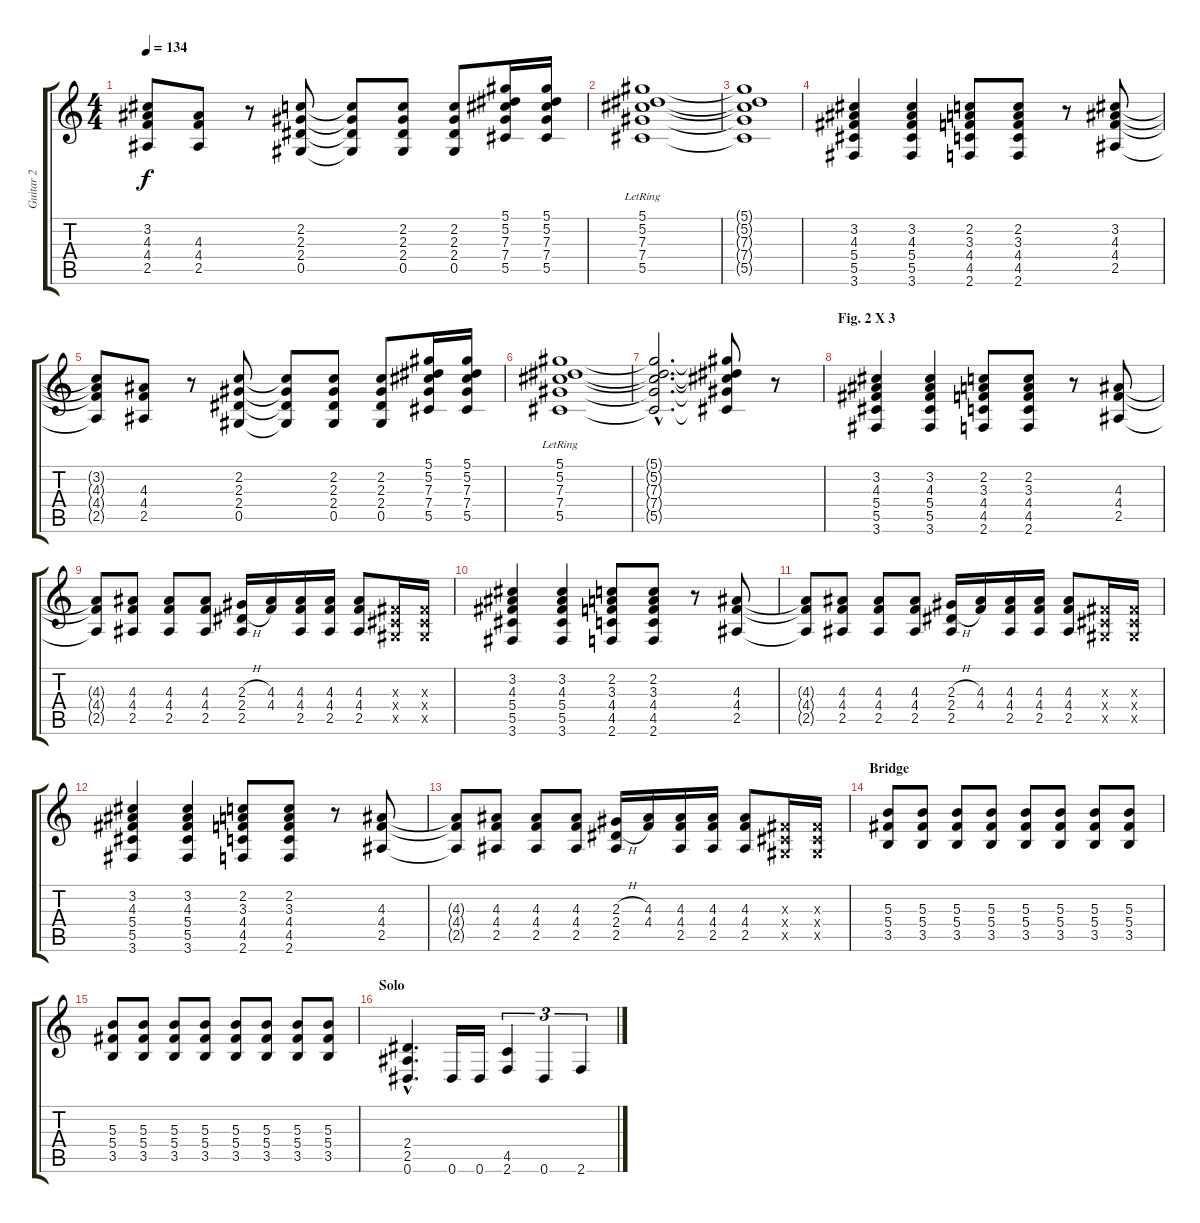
\track ("Guitar 2" "Guitar 2") {instrument distortionguitar}
\staff {score tabs}
\tuning (Eb4 Bb3 Gb3 Db3 Ab2 Eb2) {hide}
\ts (4 4)
\tempo 134
\clef g2
\ks c
(3.2{t} 4.3{t} 4.4{t} 2.5{t}).8{dy f} (4.3 4.4 2.5).8 r.8 (2.2 2.3 2.4 0.5).8 (2.2{t} 2.3{t} 2.4{t} 0.5{t}).8 (2.2 2.3 2.4 0.5).8 (2.2 2.3 2.4 0.5).8 (5.1 5.2 7.3 7.4 5.5).16 (5.1 5.2 7.3 7.4 5.5).16 |
(5.1{lr} 5.2{lr} 7.3{lr} 7.4{lr} 5.5{lr}).1 |
(5.1{t} 5.2{t} 7.3{t} 7.4{t} 5.5{t}).1 |
(3.2 4.3 5.4 5.5 3.6).4 (3.2 4.3 5.4 5.5 3.6).4 (2.2 3.3 4.4 4.5 2.6).8 (2.2 3.3 4.4 4.5 2.6).8 r.8 (3.2 4.3 4.4 2.5).8 |
(3.2{t} 4.3{t} 4.4{t} 2.5{t}).8 (4.3 4.4 2.5).8 r.8 (2.2 2.3 2.4 0.5).8 (2.2{t} 2.3{t} 2.4{t} 0.5{t}).8 (2.2 2.3 2.4 0.5).8 (2.2 2.3 2.4 0.5).8 (5.1 5.2 7.3 7.4 5.5).16 (5.1 5.2 7.3 7.4 5.5).16 |
(5.1{lr} 5.2{lr} 7.3{lr} 7.4{lr} 5.5{lr}).1 |
(5.1{hac t} 5.2{hac t} 7.3{hac t} 7.4{hac t} 5.5{hac t}).2{d} (5.1{t} 5.2{t} 7.3{t} 7.4{t} 5.5{t}).8 r.8 |
\section ("" "Fig. 2 X 3")
(3.2 4.3 5.4 5.5 3.6).4 (3.2 4.3 5.4 5.5 3.6).4 (2.2 3.3 4.4 4.5 2.6).8 (2.2 3.3 4.4 4.5 2.6).8 r.8 (4.3 4.4 2.5).8 |
(4.3{t} 4.4{t} 2.5{t}).8 (4.3 4.4 2.5).8 (4.3 4.4 2.5).8 (4.3 4.4 2.5).8 (2.3{h} 2.4{h} 2.5).16 (4.3 4.4).16 (4.3 4.4 2.5).16 (4.3 4.4 2.5).16 (4.3 4.4 2.5).8 (0.3{x} 0.4{x} 0.5{x}).16 (0.3{x} 0.4{x} 0.5{x}).16 |
(3.2 4.3 5.4 5.5 3.6).4 (3.2 4.3 5.4 5.5 3.6).4 (2.2 3.3 4.4 4.5 2.6).8 (2.2 3.3 4.4 4.5 2.6).8 r.8 (4.3 4.4 2.5).8 |
(4.3{t} 4.4{t} 2.5{t}).8 (4.3 4.4 2.5).8 (4.3 4.4 2.5).8 (4.3 4.4 2.5).8 (2.3{h} 2.4{h} 2.5).16 (4.3 4.4).16 (4.3 4.4 2.5).16 (4.3 4.4 2.5).16 (4.3 4.4 2.5).8 (0.3{x} 0.4{x} 0.5{x}).16 (0.3{x} 0.4{x} 0.5{x}).16 |
(3.2 4.3 5.4 5.5 3.6).4 (3.2 4.3 5.4 5.5 3.6).4 (2.2 3.3 4.4 4.5 2.6).8 (2.2 3.3 4.4 4.5 2.6).8 r.8 (4.3 4.4 2.5).8 |
(4.3{t} 4.4{t} 2.5{t}).8 (4.3 4.4 2.5).8 (4.3 4.4 2.5).8 (4.3 4.4 2.5).8 (2.3{h} 2.4{h} 2.5).16 (4.3 4.4).16 (4.3 4.4 2.5).16 (4.3 4.4 2.5).16 (4.3 4.4 2.5).8 (0.3{x} 0.4{x} 0.5{x}).16 (0.3{x} 0.4{x} 0.5{x}).16 |
\section ("" "Bridge")
(5.3 5.4 3.5).8 (5.3 5.4 3.5).8 (5.3 5.4 3.5).8 (5.3 5.4 3.5).8 (5.3 5.4 3.5).8 (5.3 5.4 3.5).8 (5.3 5.4 3.5).8 (5.3 5.4 3.5).8 |
(5.3 5.4 3.5).8 (5.3 5.4 3.5).8 (5.3 5.4 3.5).8 (5.3 5.4 3.5).8 (5.3 5.4 3.5).8 (5.3 5.4 3.5).8 (5.3 5.4 3.5).8 (5.3 5.4 3.5).8 |
\section ("" "Solo")
(2.4{hac} 2.5{hac} 0.6{hac}).4{d} 0.6.16 0.6.16 (4.5 2.6).4{tu (3 2)} 0.6.4{tu (3 2)} 2.6.4{tu (3 2)}
